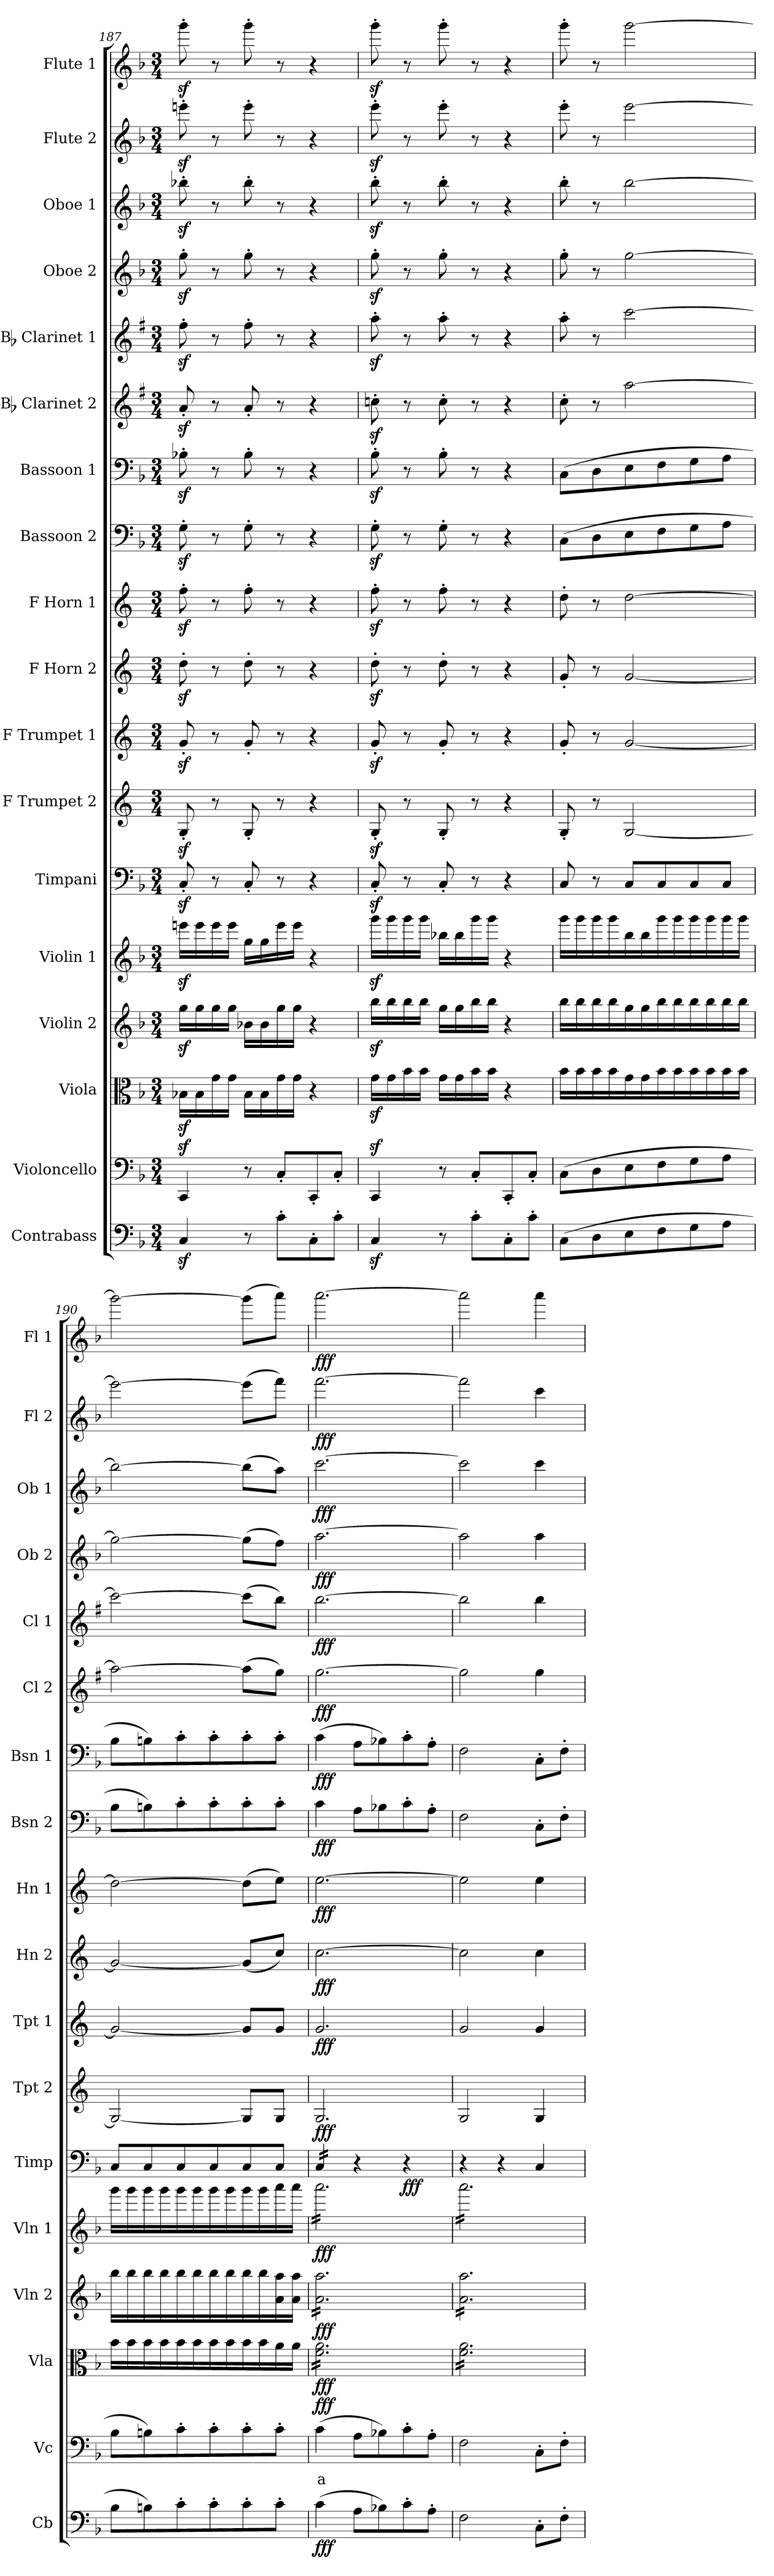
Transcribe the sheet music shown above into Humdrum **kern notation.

**kern	**dynam	**kern	**text	**dynam	**kern	**dynam	**kern	**dynam	**kern	**dynam	**kern	**dynam	**kern	**dynam	**kern	**dynam	**kern	**dynam	**kern	**dynam	**kern	**dynam	**kern	**dynam	**kern	**dynam	**kern	**dynam	**kern	**dynam	**kern	**dynam	**kern	**dynam	**kern	**dynam
*part18	*part18	*part17	*part17	*part17	*part16	*part16	*part15	*part15	*part14	*part14	*part13	*part13	*part12	*part12	*part11	*part11	*part10	*part10	*part9	*part9	*part8	*part8	*part7	*part7	*part6	*part6	*part5	*part5	*part4	*part4	*part3	*part3	*part2	*part2	*part1	*part1
*staff18	*staff18	*staff17	*staff17	*staff17	*staff16	*staff16	*staff15	*staff15	*staff14	*staff14	*staff13	*staff13	*staff12	*staff12	*staff11	*staff11	*staff10	*staff10	*staff9	*staff9	*staff8	*staff8	*staff7	*staff7	*staff6	*staff6	*staff5	*staff5	*staff4	*staff4	*staff3	*staff3	*staff2	*staff2	*staff1	*staff1
*I"Contrabass	*	*I"Violoncello	*	*	*I"Viola	*	*I"Violin 2	*	*I"Violin 1	*	*I"Timpani	*	*I"F Trumpet 2	*	*I"F Trumpet 1	*	*I"F Horn 2	*	*I"F Horn 1	*	*I"Bassoon 2	*	*I"Bassoon 1	*	*I"Bb Clarinet 2	*	*I"Bb Clarinet 1	*	*I"Oboe 2	*	*I"Oboe 1	*	*I"Flute 2	*	*I"Flute 1	*
*I'Cb	*	*I'Vc	*	*	*I'Vla	*	*I'Vln 2	*	*I'Vln 1	*	*I'Timp	*	*I'Tpt 2	*	*I'Tpt 1	*	*I'Hn 2	*	*I'Hn 1	*	*I'Bsn 2	*	*I'Bsn 1	*	*I'Cl 2	*	*I'Cl 1	*	*I'Ob 2	*	*I'Ob 1	*	*I'Fl 2	*	*I'Fl 1	*
*clefF4	*	*clefF4	*	*	*clefC3	*	*clefG2	*	*clefG2	*	*clefF4	*	*clefG2	*	*clefG2	*	*clefG2	*	*clefG2	*	*clefF4	*	*clefF4	*	*clefG2	*	*clefG2	*	*clefG2	*	*clefG2	*	*clefG2	*	*clefG2	*
*ITrd7c12	*	*	*	*	*	*	*	*	*	*	*	*	*ITrd-3c-5	*	*ITrd-3c-5	*	*ITrd4c7	*	*ITrd4c7	*	*	*	*	*	*ITrd1c2	*	*ITrd1c2	*	*	*	*	*	*	*	*	*
*k[b-]	*	*k[b-]	*	*	*k[b-]	*	*k[b-]	*	*k[b-]	*	*k[b-]	*	*k[b-]	*	*k[b-]	*	*k[b-]	*	*k[b-]	*	*k[b-]	*	*k[b-]	*	*k[b-]	*	*k[b-]	*	*k[b-]	*	*k[b-]	*	*k[b-]	*	*k[b-]	*
*M3/4	*	*M3/4	*	*	*M3/4	*	*M3/4	*	*M3/4	*	*M3/4	*	*M3/4	*	*M3/4	*	*M3/4	*	*M3/4	*	*M3/4	*	*M3/4	*	*M3/4	*	*M3/4	*	*M3/4	*	*M3/4	*	*M3/4	*	*M3/4	*
=187	=187	=187	=187	=187	=187	=187	=187	=187	=187	=187	=187	=187	=187	=187	=187	=187	=187	=187	=187	=187	=187	=187	=187	=187	=187	=187	=187	=187	=187	=187	=187	=187	=187	=187	=187	=187
4CCz</	.	4CCz</	.	.	16B-Xz<\LL	.	16ggz<\LL	.	16eeenz<\LL	.	8Cz<'/	.	8cz<'/	.	8ccz<'/	.	8gz<'\	.	8b-z<'\	.	8Gz<'\	.	8B-Xz<'\	.	8gz<'/	.	8eez<'\	.	8ggz<'\	.	8bb-Xz<'\	.	8eeenz<'\	.	8gggz<'\	.
.	.	.	.	.	16B-\	.	16gg\	.	16eee\	.	.	.	.	.	.	.	.	.	.	.	.	.	.	.	.	.	.	.	.	.	.	.	.	.	.	.
.	.	.	.	.	16g\	.	16gg\	.	16eee\	.	8r	.	8r	.	8r	.	8r	.	8r	.	8r	.	8r	.	8r	.	8r	.	8r	.	8r	.	8r	.	8r	.
.	.	.	.	.	16g\JJ	.	16gg\JJ	.	16eee\JJ	.	.	.	.	.	.	.	.	.	.	.	.	.	.	.	.	.	.	.	.	.	.	.	.	.	.	.
8r	.	8r	.	.	16B-\LL	.	16b-X\LL	.	16gg\LL	.	8C'/	.	8c'/	.	8cc'/	.	8g'\	.	8b-'\	.	8G'\	.	8B-'\	.	8g'/	.	8ee'\	.	8gg'\	.	8bb-'\	.	8eee'\	.	8ggg'\	.
.	.	.	.	.	16B-\	.	16b-\	.	16gg\	.	.	.	.	.	.	.	.	.	.	.	.	.	.	.	.	.	.	.	.	.	.	.	.	.	.	.
8C'\L	.	8C'/L	.	.	16g\	.	16gg\	.	16eee\	.	8r	.	8r	.	8r	.	8r	.	8r	.	8r	.	8r	.	8r	.	8r	.	8r	.	8r	.	8r	.	8r	.
.	.	.	.	.	16g\JJ	.	16gg\JJ	.	16eee\JJ	.	.	.	.	.	.	.	.	.	.	.	.	.	.	.	.	.	.	.	.	.	.	.	.	.	.	.
8CC'\	.	8CC'/	.	.	4r	.	4r	.	4r	.	4r	.	4r	.	4r	.	4r	.	4r	.	4r	.	4r	.	4r	.	4r	.	4r	.	4r	.	4r	.	4r	.
8C'\J	.	8C'/J	.	.	.	.	.	.	.	.	.	.	.	.	.	.	.	.	.	.	.	.	.	.	.	.	.	.	.	.	.	.	.	.	.	.
=188	=188	=188	=188	=188	=188	=188	=188	=188	=188	=188	=188	=188	=188	=188	=188	=188	=188	=188	=188	=188	=188	=188	=188	=188	=188	=188	=188	=188	=188	=188	=188	=188	=188	=188	=188	=188
4CCz</	.	4CCz</	.	.	16gz<\LL	.	16bb-z<\LL	.	16gggz<\LL	.	8Cz<'/	.	8cz<'/	.	8ccz<'/	.	8gz<'\	.	8b-z<'\	.	8Gz<'\	.	8B-z<'\	.	8b-Xz<'\	.	8ggz<'\	.	8ggz<'\	.	8bb-z<'\	.	8eeez<'\	.	8gggz<'\	.
.	.	.	.	.	16g\	.	16bb-\	.	16ggg\	.	.	.	.	.	.	.	.	.	.	.	.	.	.	.	.	.	.	.	.	.	.	.	.	.	.	.
.	.	.	.	.	16b-\	.	16bb-\	.	16ggg\	.	8r	.	8r	.	8r	.	8r	.	8r	.	8r	.	8r	.	8r	.	8r	.	8r	.	8r	.	8r	.	8r	.
.	.	.	.	.	16b-\JJ	.	16bb-\JJ	.	16ggg\JJ	.	.	.	.	.	.	.	.	.	.	.	.	.	.	.	.	.	.	.	.	.	.	.	.	.	.	.
8r	.	8r	.	.	16g\LL	.	16gg\LL	.	16bb-X\LL	.	8C'/	.	8c'/	.	8cc'/	.	8g'\	.	8b-'\	.	8G'\	.	8B-'\	.	8b-'\	.	8gg'\	.	8gg'\	.	8bb-'\	.	8eee'\	.	8ggg'\	.
.	.	.	.	.	16g\	.	16gg\	.	16bb-\	.	.	.	.	.	.	.	.	.	.	.	.	.	.	.	.	.	.	.	.	.	.	.	.	.	.	.
8C'\L	.	8C'/L	.	.	16b-\	.	16bb-\	.	16ggg\	.	8r	.	8r	.	8r	.	8r	.	8r	.	8r	.	8r	.	8r	.	8r	.	8r	.	8r	.	8r	.	8r	.
.	.	.	.	.	16b-\JJ	.	16bb-\JJ	.	16ggg\JJ	.	.	.	.	.	.	.	.	.	.	.	.	.	.	.	.	.	.	.	.	.	.	.	.	.	.	.
8CC'\	.	8CC'/	.	.	4r	.	4r	.	4r	.	4r	.	4r	.	4r	.	4r	.	4r	.	4r	.	4r	.	4r	.	4r	.	4r	.	4r	.	4r	.	4r	.
8C'\J	.	8C'/J	.	.	.	.	.	.	.	.	.	.	.	.	.	.	.	.	.	.	.	.	.	.	.	.	.	.	.	.	.	.	.	.	.	.
=189	=189	=189	=189	=189	=189	=189	=189	=189	=189	=189	=189	=189	=189	=189	=189	=189	=189	=189	=189	=189	=189	=189	=189	=189	=189	=189	=189	=189	=189	=189	=189	=189	=189	=189	=189	=189
!	!LO:DY:b	!	!	!	!	!	!	!	!	!	!	!	!	!	!	!	!	!	!	!	!	!	!	!	!	!	!	!	!	!	!	!	!	!	!	!
!	!LO:DY:n=1:b	!	!	!LO:DY:b	!	!	!	!	!	!	!	!	!	!	!	!	!	!	!	!	!	!	!	!	!	!	!	!	!	!	!	!	!	!	!	!
!	!	!	!	!LO:DY:n=1:b	!	!LO:DY:b	!	!	!	!	!	!	!	!	!	!	!	!	!	!	!	!	!	!	!	!	!	!	!	!	!	!	!	!	!	!
!	!	!	!	!	!	!LO:DY:n=1:b	!	!LO:DY:b	!	!	!	!	!	!	!	!	!	!	!	!	!	!	!	!	!	!	!	!	!	!	!	!	!	!	!	!
!	!	!	!	!	!	!	!	!LO:DY:n=1:b	!	!LO:DY:b	!	!	!	!	!	!	!	!	!	!	!	!	!	!	!	!	!	!	!	!	!	!	!	!	!	!
!	!	!	!	!	!	!	!	!	!	!LO:DY:n=1:b	!	!LO:DY:b	!	!	!	!	!	!	!	!	!	!	!	!	!	!	!	!	!	!	!	!	!	!	!	!
!	!	!	!	!	!	!	!	!	!	!	!	!LO:DY:n=1:b	!	!LO:DY:b	!	!	!	!	!	!	!	!	!	!	!	!	!	!	!	!	!	!	!	!	!	!
!	!	!	!	!	!	!	!	!	!	!	!	!	!	!LO:DY:n=1:b	!	!LO:DY:b	!	!	!	!	!	!	!	!	!	!	!	!	!	!	!	!	!	!	!	!
!	!	!	!	!	!	!	!	!	!	!	!	!	!	!	!	!LO:DY:n=1:b	!	!LO:DY:b	!	!	!	!	!	!	!	!	!	!	!	!	!	!	!	!	!	!
!	!	!	!	!	!	!	!	!	!	!	!	!	!	!	!	!	!	!LO:DY:n=1:b	!	!LO:DY:b	!	!	!	!	!	!	!	!	!	!	!	!	!	!	!	!
!	!	!	!	!	!	!	!	!	!	!	!	!	!	!	!	!	!	!	!	!LO:DY:n=1:b	!	!LO:DY:b	!	!	!	!	!	!	!	!	!	!	!	!	!	!
!	!	!	!	!	!	!	!	!	!	!	!	!	!	!	!	!	!	!	!	!	!	!LO:DY:n=1:b	!	!LO:DY:b	!	!	!	!	!	!	!	!	!	!	!	!
!	!	!	!	!	!	!	!	!	!	!	!	!	!	!	!	!	!	!	!	!	!	!	!	!LO:DY:n=1:b	!	!LO:DY:b	!	!	!	!	!	!	!	!	!	!
!	!	!	!	!	!	!	!	!	!	!	!	!	!	!	!	!	!	!	!	!	!	!	!	!	!	!LO:DY:n=1:b	!	!LO:DY:b	!	!	!	!	!	!	!	!
!	!	!	!	!	!	!	!	!	!	!	!	!	!	!	!	!	!	!	!	!	!	!	!	!	!	!	!	!LO:DY:n=1:b	!	!LO:DY:b	!	!	!	!	!	!
!	!	!	!	!	!	!	!	!	!	!	!	!	!	!	!	!	!	!	!	!	!	!	!	!	!	!	!	!	!	!LO:DY:n=1:b	!	!LO:DY:b	!	!	!	!
!	!	!	!	!	!	!	!	!	!	!	!	!	!	!	!	!	!	!	!	!	!	!	!	!	!	!	!	!	!	!	!	!LO:DY:n=1:b	!	!LO:DY:b	!	!
!	!	!	!	!	!	!	!	!	!	!	!	!	!	!	!	!	!	!	!	!	!	!	!	!	!	!	!	!	!	!	!	!	!	!LO:DY:n=1:b	!	!LO:DY:b
!	!	!	!	!	!	!	!	!	!	!	!	!	!	!	!	!	!	!	!	!	!	!	!	!	!	!	!	!	!	!	!	!	!	!	!	!LO:DY:n=1:b
*	*	*	*	*	*tremolo	*	*	*	*	*	*	*	*	*	*	*	*	*	*	*	*	*	*	*	*	*	*	*	*	*	*	*	*	*	*	*
*	*	*	*	*	*	*	*tremolo	*	*	*	*	*	*	*	*	*	*	*	*	*	*	*	*	*	*	*	*	*	*	*	*	*	*	*	*	*
*	*	*	*	*	*	*	*	*	*tremolo	*	*	*	*	*	*	*	*	*	*	*	*	*	*	*	*	*	*	*	*	*	*	*	*	*	*	*
(8CC\L	other-dynamics f	(8C\L	.	other-dynamics f	16b-\LL	other-dynamics f	16bb-\LL	other-dynamics f	16ggg\LL	other-dynamics f	8C/	other-dynamics f	8c'/	other-dynamics f	8cc'/	other-dynamics f	8c'/	other-dynamics f	8g'\	other-dynamics f	(8C\L	other-dynamics f	(8C\L	other-dynamics f	8b-'\	other-dynamics f	8gg'\	other-dynamics f	8gg'\	other-dynamics f	8bb-'\	other-dynamics f	8eee'\	other-dynamics f	8ggg'\	other-dynamics f
.	.	.	.	.	16b-\	.	16bb-\	.	16ggg\	.	.	.	.	.	.	.	.	.	.	.	.	.	.	.	.	.	.	.	.	.	.	.	.	.	.	.
8DD\	.	8D\	.	.	16b-\	.	16bb-\	.	16ggg\	.	8r	.	8r	.	8r	.	8r	.	8r	.	8D\	.	8D\	.	8r	.	8r	.	8r	.	8r	.	8r	.	8r	.
.	.	.	.	.	16b-\	.	16bb-\	.	16ggg\	.	.	.	.	.	.	.	.	.	.	.	.	.	.	.	.	.	.	.	.	.	.	.	.	.	.	.
8EE\	.	8E\	.	.	16g\	.	16gg\	.	16bb-\	.	8C/L	.	[2c/	.	[2cc/	.	[2c/	.	[2g\	.	8E\	.	8E\	.	[2gg\	.	[2bb-\	.	[2gg\	.	[2bb-\	.	[2eee\	.	[2ggg\	.
.	.	.	.	.	16g\	.	16gg\	.	16bb-\	.	.	.	.	.	.	.	.	.	.	.	.	.	.	.	.	.	.	.	.	.	.	.	.	.	.	.
8FF\	.	8F\	.	.	16b-\	.	16bb-\	.	16ggg\	.	8C/	.	.	.	.	.	.	.	.	.	8F\	.	8F\	.	.	.	.	.	.	.	.	.	.	.	.	.
.	.	.	.	.	16b-\	.	16bb-\	.	16ggg\	.	.	.	.	.	.	.	.	.	.	.	.	.	.	.	.	.	.	.	.	.	.	.	.	.	.	.
8GG\	.	8G\	.	.	16b-\	.	16bb-\	.	16ggg\	.	8C/	.	.	.	.	.	.	.	.	.	8G\	.	8G\	.	.	.	.	.	.	.	.	.	.	.	.	.
.	.	.	.	.	16b-\	.	16bb-\	.	16ggg\	.	.	.	.	.	.	.	.	.	.	.	.	.	.	.	.	.	.	.	.	.	.	.	.	.	.	.
8AA\J	.	8A\J	.	.	16b-\	.	16bb-\	.	16ggg\	.	8C/J	.	.	.	.	.	.	.	.	.	8A\J	.	8A\J	.	.	.	.	.	.	.	.	.	.	.	.	.
.	.	.	.	.	16b-\JJ	.	16bb-\JJ	.	16ggg\JJ	.	.	.	.	.	.	.	.	.	.	.	.	.	.	.	.	.	.	.	.	.	.	.	.	.	.	.
=190	=190	=190	=190	=190	=190	=190	=190	=190	=190	=190	=190	=190	=190	=190	=190	=190	=190	=190	=190	=190	=190	=190	=190	=190	=190	=190	=190	=190	=190	=190	=190	=190	=190	=190	=190	=190
8BB-\L	.	8B-\L	.	.	16b-\LL	.	16bb-\LL	.	16ggg\LL	.	8C/L	.	2c/_	.	2cc/_	.	2c/_	.	2g\_	.	8B-\L	.	8B-\L	.	2gg\_	.	2bb-\_	.	2gg\_	.	2bb-\_	.	2eee\_	.	2ggg\_	.
.	.	.	.	.	16b-\	.	16bb-\	.	16ggg\	.	.	.	.	.	.	.	.	.	.	.	.	.	.	.	.	.	.	.	.	.	.	.	.	.	.	.
8BBn\)	.	8Bn\)	.	.	16b-\	.	16bb-\	.	16ggg\	.	8C/	.	.	.	.	.	.	.	.	.	8Bn\)	.	8Bn\)	.	.	.	.	.	.	.	.	.	.	.	.	.
.	.	.	.	.	16b-\	.	16bb-\	.	16ggg\	.	.	.	.	.	.	.	.	.	.	.	.	.	.	.	.	.	.	.	.	.	.	.	.	.	.	.
8C'\	.	8c'\	.	.	16b-\	.	16bb-\	.	16ggg\	.	8C/	.	.	.	.	.	.	.	.	.	8c'\	.	8c'\	.	.	.	.	.	.	.	.	.	.	.	.	.
.	.	.	.	.	16b-\	.	16bb-\	.	16ggg\	.	.	.	.	.	.	.	.	.	.	.	.	.	.	.	.	.	.	.	.	.	.	.	.	.	.	.
8C'\	.	8c'\	.	.	16b-\	.	16bb-\	.	16ggg\	.	8C/	.	.	.	.	.	.	.	.	.	8c'\	.	8c'\	.	.	.	.	.	.	.	.	.	.	.	.	.
.	.	.	.	.	16b-\	.	16bb-\	.	16ggg\	.	.	.	.	.	.	.	.	.	.	.	.	.	.	.	.	.	.	.	.	.	.	.	.	.	.	.
8C'\	.	8c'\	.	.	16b-\	.	16bb-\	.	16ggg\	.	8C/	.	8c/L]	.	8cc/L]	.	(8c/L]	.	(8g\L]	.	8c'\	.	8c'\	.	(8gg\L]	.	(8bb-\L]	.	(8gg\L]	.	(8bb-\L]	.	(8eee\L]	.	(8ggg\L]	.
.	.	.	.	.	16b-\	.	16bb-\	.	16ggg\	.	.	.	.	.	.	.	.	.	.	.	.	.	.	.	.	.	.	.	.	.	.	.	.	.	.	.
8C'\J	.	8c'\J	.	.	16a\	.	16a\ 16aa\	.	16aaa\	.	8C/J	.	8c/J	.	8cc/J	.	8f/J)	.	8a\J)	.	8c'\J	.	8c'\J	.	8ff\J)	.	8aa\J)	.	8ff\J)	.	8aa\J)	.	8fff\J)	.	8aaa\J)	.
.	.	.	.	.	16a\JJ	.	16a\ 16aa\JJ	.	16aaa\JJ	.	.	.	.	.	.	.	.	.	.	.	.	.	.	.	.	.	.	.	.	.	.	.	.	.	.	.
=191	=191	=191	=191	=191	=191	=191	=191	=191	=191	=191	=191	=191	=191	=191	=191	=191	=191	=191	=191	=191	=191	=191	=191	=191	=191	=191	=191	=191	=191	=191	=191	=191	=191	=191	=191	=191
!	!LO:DY:b	!	!LO:LY:b:color=#FF0000	!LO:DY:b	!	!LO:DY:b	!	!LO:DY:b	!	!LO:DY:b	!	!	!	!LO:DY:b	!	!LO:DY:b	!	!LO:DY:b	!	!LO:DY:b	!	!LO:DY:b	!	!LO:DY:b	!	!LO:DY:b	!	!LO:DY:b	!	!LO:DY:b	!	!LO:DY:b	!	!LO:DY:b	!	!LO:DY:b
*	*	*	*	*	*	*	*	*	*	*	*tremolo	*	*	*	*	*	*	*	*	*	*	*	*	*	*	*	*	*	*	*	*	*	*	*	*	*
(4C\	fff	(4c\	a	fff	16f\ 16a\LL	fff	16a\ 16aa\LL	fff	16aaa\LL	fff	16C/LL	.	2.c/	fff	2.cc/	fff	[2.f\	fff	[2.a\	fff	4c\	fff	(4c\	fff	[2.ff\	fff	[2.aa\	fff	[2.aa\	fff	[2.ccc\	fff	[2.fff\	fff	[2.aaa\	fff
.	.	.	.	.	16f\ 16a\	.	16a\ 16aa\	.	16aaa\	.	16C/	.	.	.	.	.	.	.	.	.	.	.	.	.	.	.	.	.	.	.	.	.	.	.	.	.
.	.	.	.	.	16f\ 16a\	.	16a\ 16aa\	.	16aaa\	.	16C/	.	.	.	.	.	.	.	.	.	.	.	.	.	.	.	.	.	.	.	.	.	.	.	.	.
.	.	.	.	.	16f\ 16a\	.	16a\ 16aa\	.	16aaa\	.	16C/JJ	.	.	.	.	.	.	.	.	.	.	.	.	.	.	.	.	.	.	.	.	.	.	.	.	.
*	*	*	*	*	*	*	*	*	*	*	*Xtremolo	*	*	*	*	*	*	*	*	*	*	*	*	*	*	*	*	*	*	*	*	*	*	*	*	*
8AA\L	.	8A\L	.	.	16f\ 16a\	.	16a\ 16aa\	.	16aaa\	.	4r	.	.	.	.	.	.	.	.	.	8A\L	.	8A\L	.	.	.	.	.	.	.	.	.	.	.	.	.
.	.	.	.	.	16f\ 16a\	.	16a\ 16aa\	.	16aaa\	.	.	.	.	.	.	.	.	.	.	.	.	.	.	.	.	.	.	.	.	.	.	.	.	.	.	.
8BB-X\)	.	8B-X\)	.	.	16f\ 16a\	.	16a\ 16aa\	.	16aaa\	.	.	.	.	.	.	.	.	.	.	.	8B-X\	.	8B-X\)	.	.	.	.	.	.	.	.	.	.	.	.	.
.	.	.	.	.	16f\ 16a\	.	16a\ 16aa\	.	16aaa\	.	.	.	.	.	.	.	.	.	.	.	.	.	.	.	.	.	.	.	.	.	.	.	.	.	.	.
!	!	!	!	!	!	!	!	!	!	!	!	!LO:DY:b	!	!	!	!	!	!	!	!	!	!	!	!	!	!	!	!	!	!	!	!	!	!	!	!
8C'\	.	8c'\	.	.	16f\ 16a\	.	16a\ 16aa\	.	16aaa\	.	4r	fff	.	.	.	.	.	.	.	.	8c'\	.	8c'\	.	.	.	.	.	.	.	.	.	.	.	.	.
.	.	.	.	.	16f\ 16a\	.	16a\ 16aa\	.	16aaa\	.	.	.	.	.	.	.	.	.	.	.	.	.	.	.	.	.	.	.	.	.	.	.	.	.	.	.
8AA'\J	.	8A'\J	.	.	16f\ 16a\	.	16a\ 16aa\	.	16aaa\	.	.	.	.	.	.	.	.	.	.	.	8A'\J	.	8A'\J	.	.	.	.	.	.	.	.	.	.	.	.	.
.	.	.	.	.	16f\ 16a\JJ	.	16a\ 16aa\JJ	.	16aaa\JJ	.	.	.	.	.	.	.	.	.	.	.	.	.	.	.	.	.	.	.	.	.	.	.	.	.	.	.
=192	=192	=192	=192	=192	=192	=192	=192	=192	=192	=192	=192	=192	=192	=192	=192	=192	=192	=192	=192	=192	=192	=192	=192	=192	=192	=192	=192	=192	=192	=192	=192	=192	=192	=192	=192	=192
2FF\	.	2F\	.	.	16f\ 16a\LL	.	16a\ 16aa\LL	.	16aaa\LL	.	4r	.	2c/	.	2cc/	.	2f\]	.	2a\]	.	2F\	.	2F\	.	2ff\]	.	2aa\]	.	2aa\]	.	2ccc\]	.	2fff\]	.	2aaa\]	.
.	.	.	.	.	16f\ 16a\	.	16a\ 16aa\	.	16aaa\	.	.	.	.	.	.	.	.	.	.	.	.	.	.	.	.	.	.	.	.	.	.	.	.	.	.	.
.	.	.	.	.	16f\ 16a\	.	16a\ 16aa\	.	16aaa\	.	.	.	.	.	.	.	.	.	.	.	.	.	.	.	.	.	.	.	.	.	.	.	.	.	.	.
.	.	.	.	.	16f\ 16a\	.	16a\ 16aa\	.	16aaa\	.	.	.	.	.	.	.	.	.	.	.	.	.	.	.	.	.	.	.	.	.	.	.	.	.	.	.
.	.	.	.	.	16f\ 16a\	.	16a\ 16aa\	.	16aaa\	.	4r	.	.	.	.	.	.	.	.	.	.	.	.	.	.	.	.	.	.	.	.	.	.	.	.	.
.	.	.	.	.	16f\ 16a\	.	16a\ 16aa\	.	16aaa\	.	.	.	.	.	.	.	.	.	.	.	.	.	.	.	.	.	.	.	.	.	.	.	.	.	.	.
.	.	.	.	.	16f\ 16a\	.	16a\ 16aa\	.	16aaa\	.	.	.	.	.	.	.	.	.	.	.	.	.	.	.	.	.	.	.	.	.	.	.	.	.	.	.
.	.	.	.	.	16f\ 16a\	.	16a\ 16aa\	.	16aaa\	.	.	.	.	.	.	.	.	.	.	.	.	.	.	.	.	.	.	.	.	.	.	.	.	.	.	.
8CC'\L	.	8C'\L	.	.	16f\ 16a\	.	16a\ 16aa\	.	16aaa\	.	4C/	.	4c/	.	4cc/	.	4f\	.	4a\	.	8C'\L	.	8C'\L	.	4ff\	.	4aa\	.	4aa\	.	4ccc\	.	4ccc\	.	4aaa\	.
.	.	.	.	.	16f\ 16a\	.	16a\ 16aa\	.	16aaa\	.	.	.	.	.	.	.	.	.	.	.	.	.	.	.	.	.	.	.	.	.	.	.	.	.	.	.
8FF'\J	.	8F'\J	.	.	16f\ 16a\	.	16a\ 16aa\	.	16aaa\	.	.	.	.	.	.	.	.	.	.	.	8F'\J	.	8F'\J	.	.	.	.	.	.	.	.	.	.	.	.	.
.	.	.	.	.	16f\ 16a\JJ	.	16a\ 16aa\JJ	.	16aaa\JJ	.	.	.	.	.	.	.	.	.	.	.	.	.	.	.	.	.	.	.	.	.	.	.	.	.	.	.
*	*	*	*	*	*	*	*	*	*Xtremolo	*	*	*	*	*	*	*	*	*	*	*	*	*	*	*	*	*	*	*	*	*	*	*	*	*	*	*
*	*	*	*	*	*	*	*Xtremolo	*	*	*	*	*	*	*	*	*	*	*	*	*	*	*	*	*	*	*	*	*	*	*	*	*	*	*	*	*
*	*	*	*	*	*Xtremolo	*	*	*	*	*	*	*	*	*	*	*	*	*	*	*	*	*	*	*	*	*	*	*	*	*	*	*	*	*	*	*
=	=	=	=	=	=	=	=	=	=	=	=	=	=	=	=	=	=	=	=	=	=	=	=	=	=	=	=	=	=	=	=	=	=	=	=	=
*-	*-	*-	*-	*-	*-	*-	*-	*-	*-	*-	*-	*-	*-	*-	*-	*-	*-	*-	*-	*-	*-	*-	*-	*-	*-	*-	*-	*-	*-	*-	*-	*-	*-	*-	*-	*-
